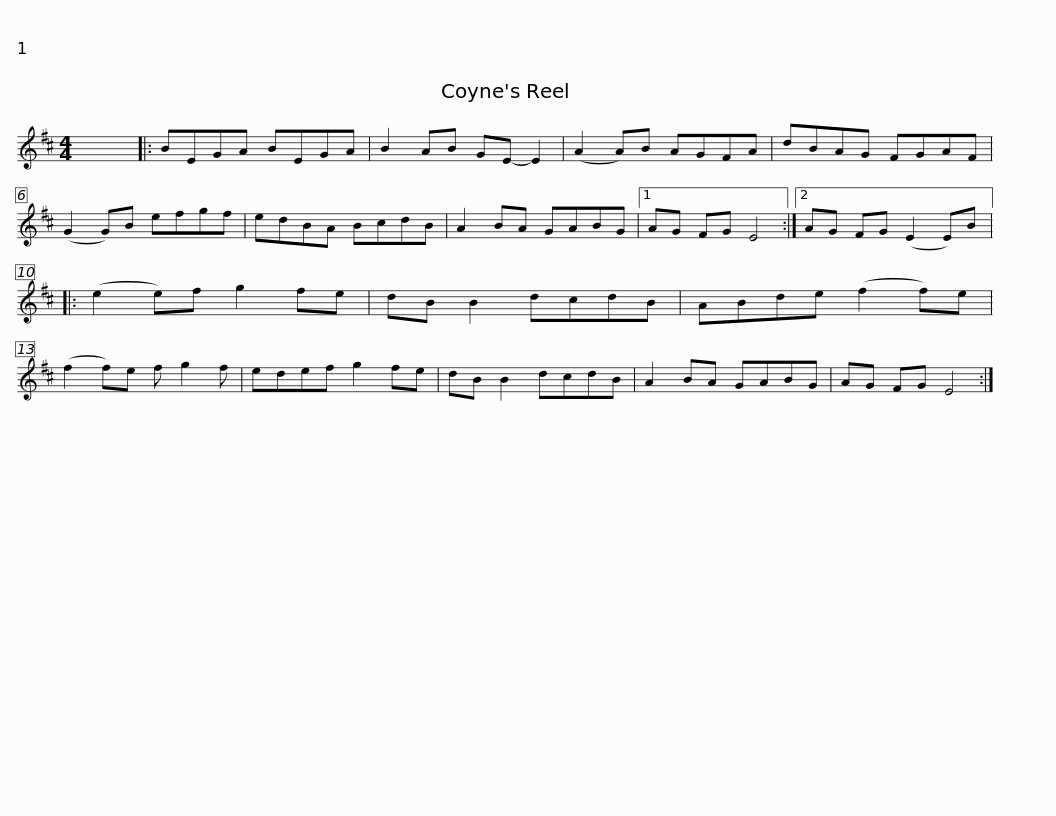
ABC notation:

X:1
L:1/8
M:4/4
I:linebreak $
K:D
V:1 treble
V:1
 x8 |: BEGA BEGA | B2 AB GE- E2 | (A2 A)B AGFA | dBAG FGAF | %5
 (G2 G)B efgf |$ edBA BcdB | A2 BA GABG |1 AG FG E4 :|2 AG FG (E2 E)B |: %10
 (e2 e)f g2 fe | dB B2 dcdB |$ ABde (f2 f)e | (f2 f)e f g2 f | edef g2 fe | %15
 dB B2 dcdB | A2 BA GABG | AG FG E4 :| %18
